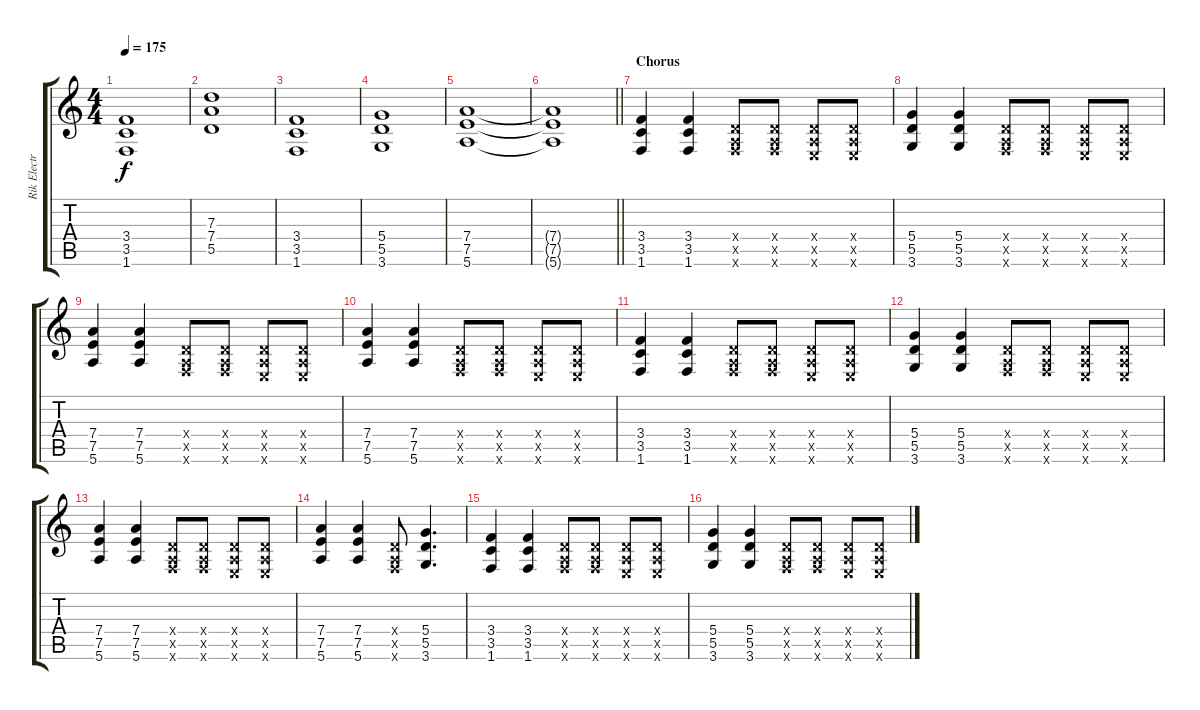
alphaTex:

\track ("Rik Electric (Rhythm)" "Rik Electr") {instrument distortionguitar}
\staff {score tabs}
\tuning (E4 B3 G3 D3 A2 E2) {hide}
\ts (4 4)
\tempo 175
\clef g2
\ks c
(3.4 3.5 1.6).1{dy f} |
(7.3 7.4 5.5).1 |
(3.4 3.5 1.6).1 |
(5.4 5.5 3.6).1 |
(7.4 7.5 5.6).1 |
\barLineRight lightlight
(7.4{t} 7.5{t} 5.6{t}).1 |
\section ("" "Chorus")
(3.4 3.5 1.6).4 (3.4 3.5 1.6).4 (0.4{x} 0.5{x} 1.6{x}).8 (0.4{x} 0.5{x} 1.6{x}).8 (0.4{x} 0.5{x} 0.6{x}).8 (0.4{x} 0.5{x} 0.6{x}).8 |
(5.4 5.5 3.6).4 (5.4 5.5 3.6).4 (0.4{x} 0.5{x} 1.6{x}).8 (0.4{x} 0.5{x} 1.6{x}).8 (0.4{x} 0.5{x} 0.6{x}).8 (0.4{x} 0.5{x} 0.6{x}).8 |
(7.4 7.5 5.6).4 (7.4 7.5 5.6).4 (0.4{x} 0.5{x} 1.6{x}).8 (0.4{x} 0.5{x} 1.6{x}).8 (0.4{x} 0.5{x} 0.6{x}).8 (0.4{x} 0.5{x} 0.6{x}).8 |
(7.4 7.5 5.6).4 (7.4 7.5 5.6).4 (0.4{x} 0.5{x} 1.6{x}).8 (0.4{x} 0.5{x} 1.6{x}).8 (0.4{x} 0.5{x} 0.6{x}).8 (0.4{x} 0.5{x} 0.6{x}).8 |
(3.4 3.5 1.6).4 (3.4 3.5 1.6).4 (0.4{x} 0.5{x} 1.6{x}).8 (0.4{x} 0.5{x} 1.6{x}).8 (0.4{x} 0.5{x} 0.6{x}).8 (0.4{x} 0.5{x} 0.6{x}).8 |
(5.4 5.5 3.6).4 (5.4 5.5 3.6).4 (0.4{x} 0.5{x} 1.6{x}).8 (0.4{x} 0.5{x} 1.6{x}).8 (0.4{x} 0.5{x} 0.6{x}).8 (0.4{x} 0.5{x} 0.6{x}).8 |
(7.4 7.5 5.6).4 (7.4 7.5 5.6).4 (0.4{x} 0.5{x} 1.6{x}).8 (0.4{x} 0.5{x} 1.6{x}).8 (0.4{x} 0.5{x} 0.6{x}).8 (0.4{x} 0.5{x} 0.6{x}).8 |
(7.4 7.5 5.6).4 (7.4 7.5 5.6).4 (0.4{x} 0.5{x} 1.6{x}).8 (5.4 5.5 3.6).4{d} |
(3.4 3.5 1.6).4 (3.4 3.5 1.6).4 (0.4{x} 0.5{x} 1.6{x}).8 (0.4{x} 0.5{x} 1.6{x}).8 (0.4{x} 0.5{x} 0.6{x}).8 (0.4{x} 0.5{x} 0.6{x}).8 |
(5.4 5.5 3.6).4 (5.4 5.5 3.6).4 (0.4{x} 0.5{x} 1.6{x}).8 (0.4{x} 0.5{x} 1.6{x}).8 (0.4{x} 0.5{x} 0.6{x}).8 (0.4{x} 0.5{x} 0.6{x}).8
